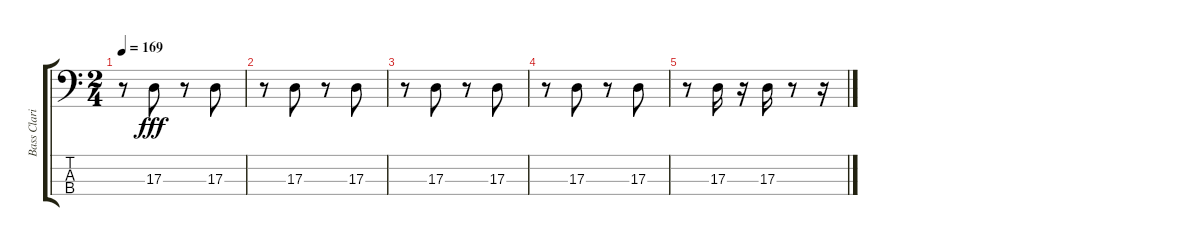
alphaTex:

\track ("Bass Clarinet" "Bass Clari") {instrument clarinet}
\staff {score tabs}
\tuning (G2 D2 A1 E1) {hide}
\ts (2 4)
\tempo 169
\clef f4
\ks c
r.8{dy fff} 17.3.8 r.8 17.3.8 |
r.8 17.3.8 r.8 17.3.8 |
r.8 17.3.8 r.8 17.3.8 |
r.8 17.3.8 r.8 17.3.8 |
r.8 17.3.16 r.16 17.3.16 r.8 r.16
